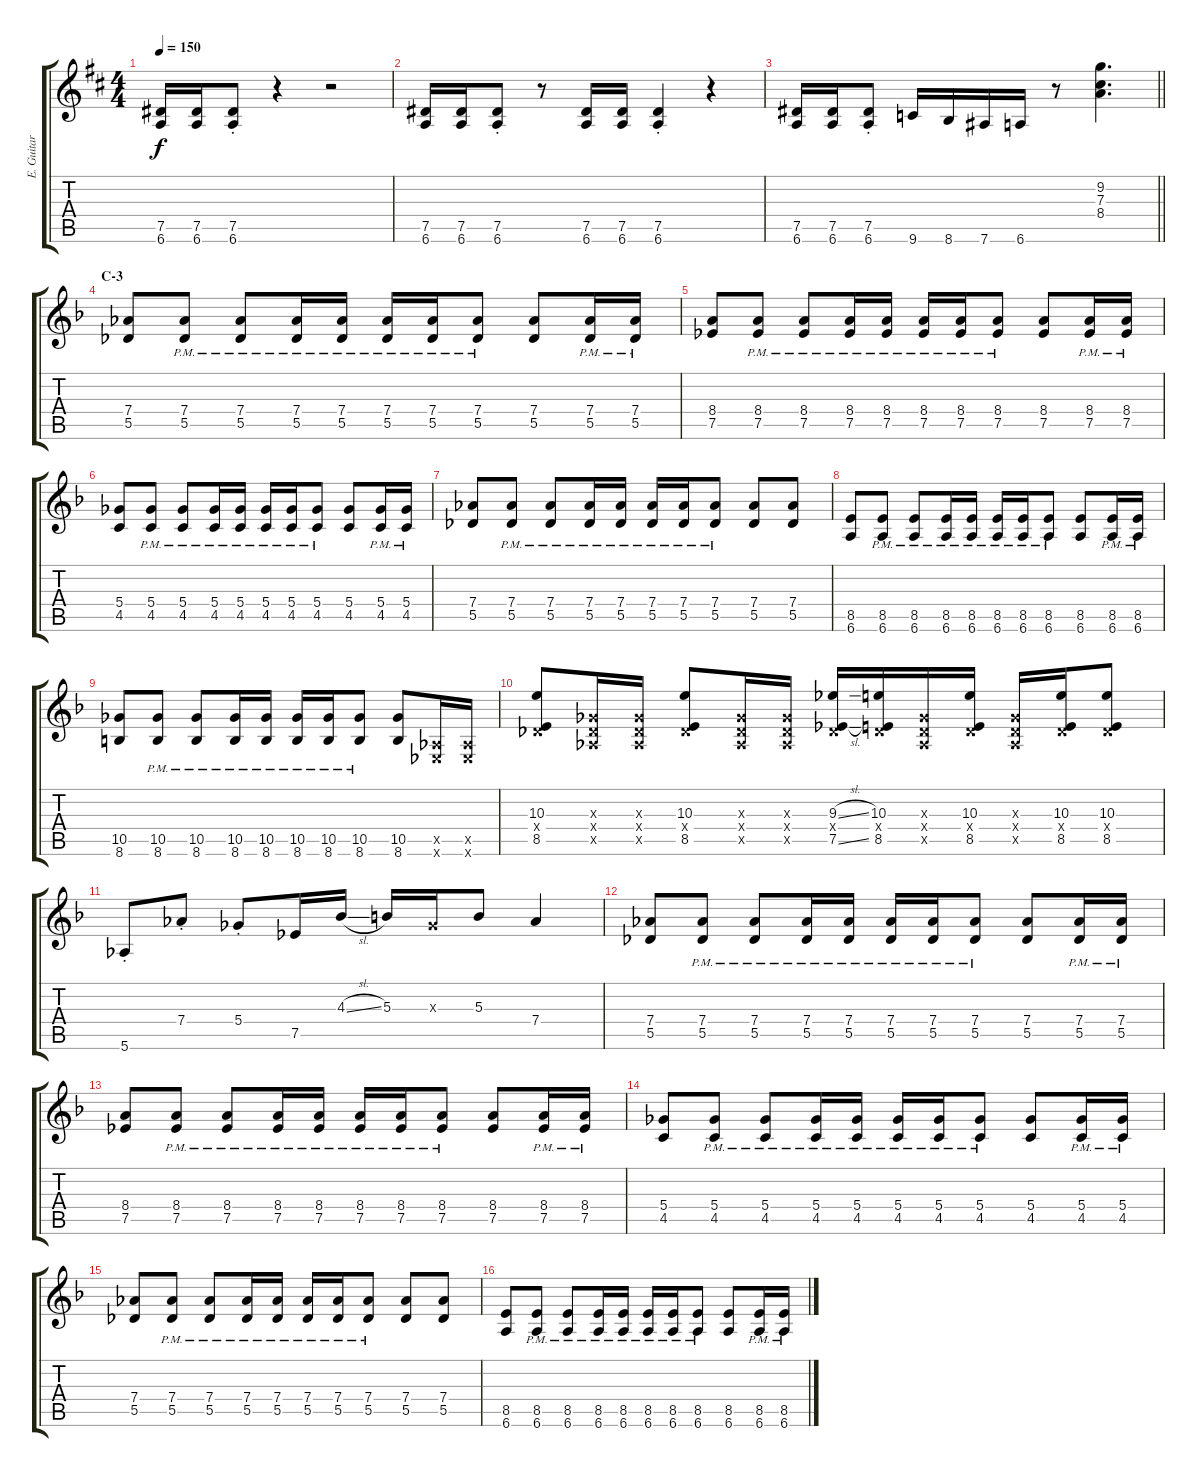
\track ("E. Guitar II" "E. Guitar ") {instrument distortionguitar}
\staff {score tabs}
\tuning (Eb4 Bb3 Gb3 Db3 Ab2 Eb2) {hide}
\ts (4 4)
\tempo 150
\clef g2
\ks d
(7.5 6.6).16{dy f} (7.5 6.6).16 (7.5{st} 6.6{st}).8 r.4 r.2 |
(7.5 6.6).16 (7.5 6.6).16 (7.5{st} 6.6{st}).8 r.8 (7.5 6.6).16 (7.5 6.6).16 (7.5{st} 6.6{st}).4 r.4 |
\barLineRight lightlight
(7.5 6.6).16 (7.5 6.6).16 (7.5{st} 6.6{st}).8 9.6.16 8.6.16 7.6.16 6.6.16 r.8 (9.2 7.3 8.4).4{d} |
\section ("" "C-3")
\ks f
(7.4 5.5).8 (7.4{pm} 5.5{pm}).8 (7.4{pm} 5.5{pm}).8 (7.4{pm} 5.5{pm}).16 (7.4{pm} 5.5{pm}).16 (7.4{pm} 5.5{pm}).16 (7.4{pm} 5.5{pm}).16 (7.4{pm} 5.5{pm}).8 (7.4 5.5).8 (7.4{pm} 5.5{pm}).16 (7.4{pm} 5.5{pm}).16 |
(8.4 7.5).8 (8.4{pm} 7.5{pm}).8 (8.4{pm} 7.5{pm}).8 (8.4{pm} 7.5{pm}).16 (8.4{pm} 7.5{pm}).16 (8.4{pm} 7.5{pm}).16 (8.4{pm} 7.5{pm}).16 (8.4{pm} 7.5{pm}).8 (8.4 7.5).8 (8.4{pm} 7.5{pm}).16 (8.4{pm} 7.5{pm}).16 |
(5.4 4.5).8 (5.4{pm} 4.5{pm}).8 (5.4{pm} 4.5{pm}).8 (5.4{pm} 4.5{pm}).16 (5.4{pm} 4.5{pm}).16 (5.4{pm} 4.5{pm}).16 (5.4{pm} 4.5{pm}).16 (5.4{pm} 4.5{pm}).8 (5.4 4.5).8 (5.4{pm} 4.5{pm}).16 (5.4{pm} 4.5{pm}).16 |
(7.4 5.5).8 (7.4{pm} 5.5{pm}).8 (7.4{pm} 5.5{pm}).8 (7.4{pm} 5.5{pm}).16 (7.4{pm} 5.5{pm}).16 (7.4{pm} 5.5{pm}).16 (7.4{pm} 5.5{pm}).16 (7.4{pm} 5.5{pm}).8 (7.4 5.5).8 (7.4 5.5).8 |
(8.5 6.6).8 (8.5{pm} 6.6{pm}).8 (8.5{pm} 6.6{pm}).8 (8.5{pm} 6.6{pm}).16 (8.5{pm} 6.6{pm}).16 (8.5{pm} 6.6{pm}).16 (8.5{pm} 6.6{pm}).16 (8.5{pm} 6.6{pm}).8 (8.5 6.6).8 (8.5{pm} 6.6{pm}).16 (8.5{pm} 6.6{pm}).16 |
(10.5 8.6).8 (10.5{pm} 8.6{pm}).8 (10.5{pm} 8.6{pm}).8 (10.5{pm} 8.6{pm}).16 (10.5{pm} 8.6{pm}).16 (10.5{pm} 8.6{pm}).16 (10.5{pm} 8.6{pm}).16 (10.5{pm} 8.6{pm}).8 (10.5 8.6).8 (0.5{x} 0.6{x}).16 (0.5{x} 0.6{x}).16 |
(10.3 0.4{x} 8.5).8 (0.3{x} 0.4{x} 0.5{x}).16 (0.3{x} 0.4{x} 0.5{x}).16 (10.3 0.4{x} 8.5).8 (0.3{x} 0.4{x} 0.5{x}).16 (0.3{x} 0.4{x} 0.5{x}).16 (9.3{sl} 0.4{x} 7.5{sl}).16 (10.3 0.4{x} 8.5).16 (0.3{x} 0.4{x} 0.5{x}).16 (10.3 0.4{x} 8.5).16 (0.3{x} 0.4{x} 0.5{x}).16 (10.3 0.4{x} 8.5).16 (10.3 0.4{x} 8.5).8 |
5.6{st}.8 7.4{st}.8 5.4{st}.8 7.5.16 4.3{sl}.16 5.3.16 0.3{x}.16 5.3.8 7.4.4 |
(7.4 5.5).8 (7.4{pm} 5.5{pm}).8 (7.4{pm} 5.5{pm}).8 (7.4{pm} 5.5{pm}).16 (7.4{pm} 5.5{pm}).16 (7.4{pm} 5.5{pm}).16 (7.4{pm} 5.5{pm}).16 (7.4{pm} 5.5{pm}).8 (7.4 5.5).8 (7.4{pm} 5.5{pm}).16 (7.4{pm} 5.5{pm}).16 |
(8.4 7.5).8 (8.4{pm} 7.5{pm}).8 (8.4{pm} 7.5{pm}).8 (8.4{pm} 7.5{pm}).16 (8.4{pm} 7.5{pm}).16 (8.4{pm} 7.5{pm}).16 (8.4{pm} 7.5{pm}).16 (8.4{pm} 7.5{pm}).8 (8.4 7.5).8 (8.4{pm} 7.5{pm}).16 (8.4{pm} 7.5{pm}).16 |
(5.4 4.5).8 (5.4{pm} 4.5{pm}).8 (5.4{pm} 4.5{pm}).8 (5.4{pm} 4.5{pm}).16 (5.4{pm} 4.5{pm}).16 (5.4{pm} 4.5{pm}).16 (5.4{pm} 4.5{pm}).16 (5.4{pm} 4.5{pm}).8 (5.4 4.5).8 (5.4{pm} 4.5{pm}).16 (5.4{pm} 4.5{pm}).16 |
(7.4 5.5).8 (7.4{pm} 5.5{pm}).8 (7.4{pm} 5.5{pm}).8 (7.4{pm} 5.5{pm}).16 (7.4{pm} 5.5{pm}).16 (7.4{pm} 5.5{pm}).16 (7.4{pm} 5.5{pm}).16 (7.4{pm} 5.5{pm}).8 (7.4 5.5).8 (7.4 5.5).8 |
(8.5 6.6).8 (8.5{pm} 6.6{pm}).8 (8.5{pm} 6.6{pm}).8 (8.5{pm} 6.6{pm}).16 (8.5{pm} 6.6{pm}).16 (8.5{pm} 6.6{pm}).16 (8.5{pm} 6.6{pm}).16 (8.5{pm} 6.6{pm}).8 (8.5 6.6).8 (8.5{pm} 6.6{pm}).16 (8.5{pm} 6.6{pm}).16
